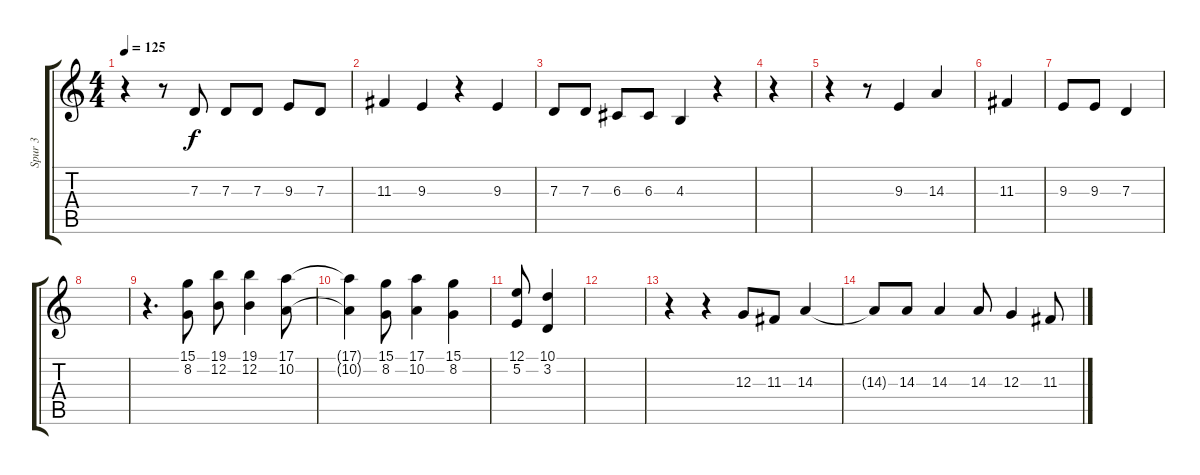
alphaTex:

\track ("Spur 3" "Spur 3") {instrument acousticgrandpiano}
\staff {score tabs}
\tuning (E4 B3 G3 D3 A2 E2) {hide}
\ts (4 4)
\tempo 125
\clef g2
\ks c
r.4{dy f} r.8 7.3.8 7.3.8 7.3.8 9.3.8 7.3.8 |
11.3.4 9.3.4 r.4 9.3.4 |
7.3.8 7.3.8 6.3.8 6.3.8 4.3.4 r.4 |
r.4 |
r.4 r.8 9.3.4 14.3.4 |
11.3.4 |
9.3.8 9.3.8 7.3.4 |
|
r.4{d} (15.1 8.2).8 (19.1 12.2).8 (19.1 12.2).4 (17.1 10.2).8 |
(17.1{t} 10.2{t}).4 (15.1 8.2).8 (17.1 10.2).4 (15.1 8.2).4 |
(12.1 5.2).8 (10.1 3.2).4 |
|
r.4 r.4 12.3.8 11.3.8 14.3.4 |
14.3{t}.8 14.3.8 14.3.4 14.3.8 12.3.4 11.3.8
